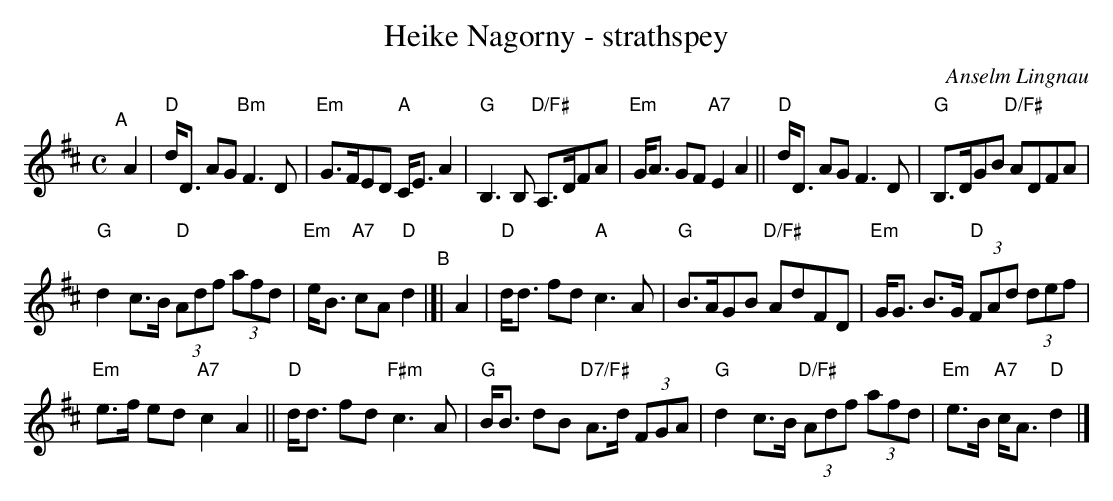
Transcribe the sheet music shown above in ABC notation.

X:1
T: Heike Nagorny - strathspey
C: Anselm Lingnau
M: C
L: 1/8
K: D
"^A"[|]\
A2 | "D"d<D AG "Bm"F3D | "Em"G>FED "A"C<EA2 | "G"B,3B, "D/F#"A,>DFA | "Em"G<A GF "A7"E2A2 || "D"d<D AG F3D | "G"B,>DGB "D/F#"ADFA |
"G"d2c>B "D"(3Adf (3afd | "Em"e<B "A7"cA "D"d2 "^B"|]| A2 | "D"d<d fd "A"c3A | "G"B>AGB "D/F#"AdFD | "Em"G<G B>G "D"(3FAd (3def |
"Em"e>f ed "A7"c2A2 || "D"d<d fd "F#m"c3A | "G"B<B dB "D7/F#"A>d (3FGA | "G"d2 c>B "D/F#"(3Adf (3afd | "Em"e>B "A7"c<A "D"d2 |]
